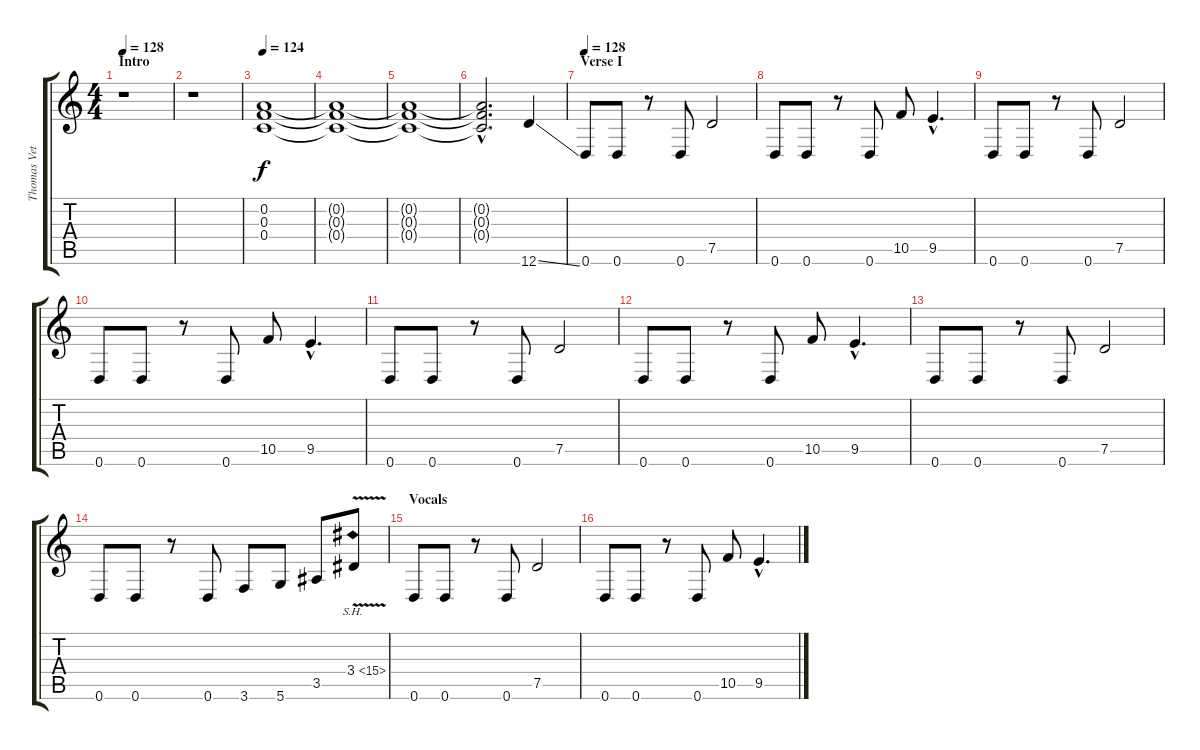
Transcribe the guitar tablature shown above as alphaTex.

\track ("Thomas Vetterli [guitar]" "Thomas Vet") {instrument distortionguitar}
\staff {score tabs}
\tuning (D4 A3 F3 C3 G2 D2) {hide}
\ts (4 4)
\section ("" "Intro")
\tempo 128
\tempo 155
\tempo 128
\clef g2
\ks c
r.1{dy f instrument distortionguitar} |
r.1 |
\tempo 124
(0.2 0.3 0.4).1 |
(0.2{t} 0.3{t} 0.4{t}).1 |
(0.2{t} 0.3{t} 0.4{t}).1 |
(0.2{hac t} 0.3{hac t} 0.4{hac t}).2{d} 12.6{ss}.4 |
\section ("" "Verse I")
\tempo 128
0.6.8 0.6.8 r.8 0.6.8 7.5.2 |
0.6.8 0.6.8 r.8 0.6.8 10.5.8 9.5{hac}.4{d} |
0.6.8 0.6.8 r.8 0.6.8 7.5.2 |
0.6.8 0.6.8 r.8 0.6.8 10.5.8 9.5{hac}.4{d} |
0.6.8 0.6.8 r.8 0.6.8 7.5.2 |
0.6.8 0.6.8 r.8 0.6.8 10.5.8 9.5{hac}.4{d} |
0.6.8 0.6.8 r.8 0.6.8 7.5.2 |
0.6.8 0.6.8 r.8 0.6.8 3.6.8 5.6.8 3.5.8 3.4{sh 12 v}.8 |
\section ("" "Vocals ")
0.6.8 0.6.8 r.8 0.6.8 7.5.2 |
0.6.8 0.6.8 r.8 0.6.8 10.5.8 9.5{hac}.4{d}
